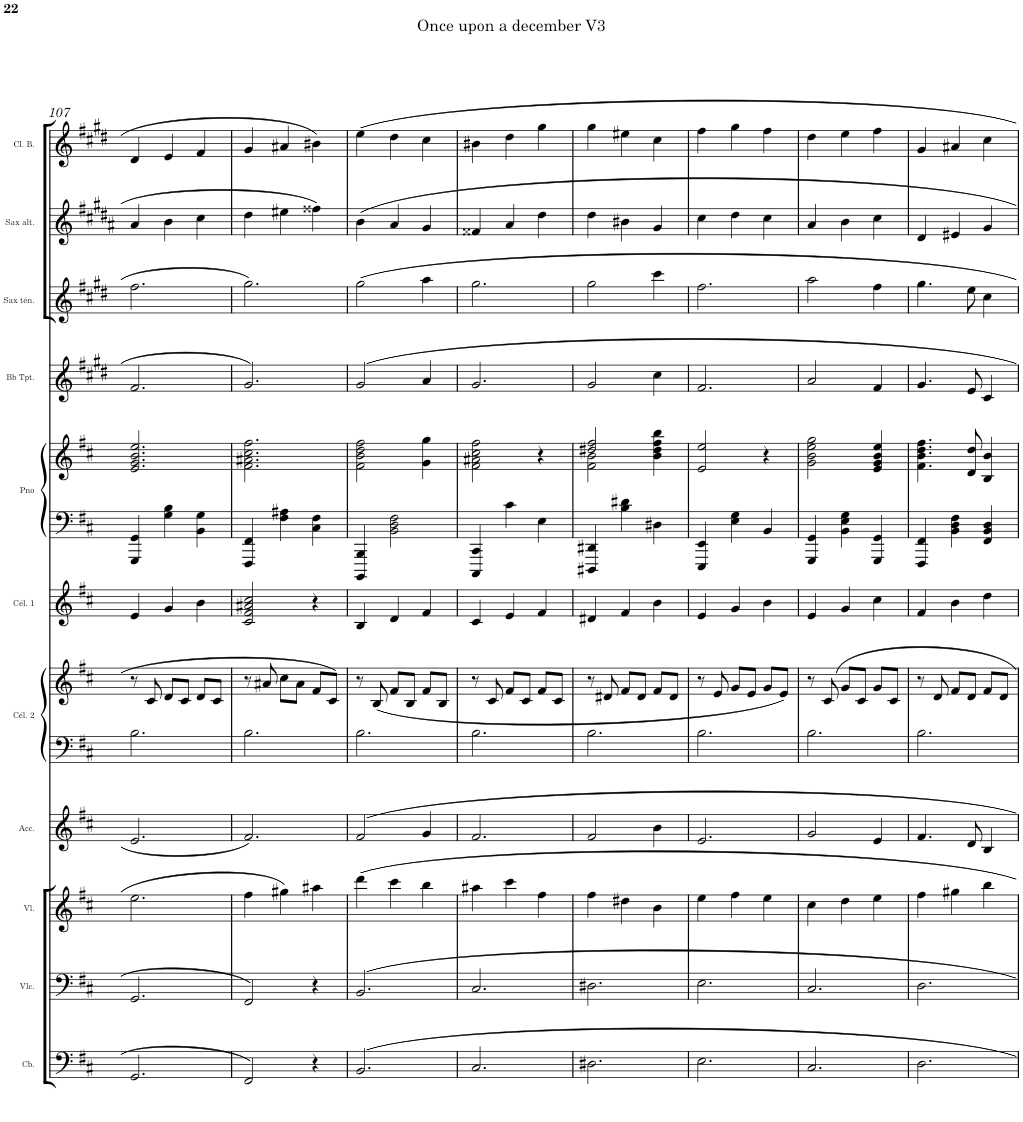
**kern	**kern	**kern	**kern	**kern	**kern	**kern	**kern	**kern	**kern	**kern	**kern	**kern
*part11	*part10	*part9	*part8	*part7	*part7	*part6	*part5	*part5	*part4	*part3	*part2	*part1
*staff13	*staff12	*staff11	*staff10	*staff9	*staff8	*staff7	*staff6	*staff5	*staff4	*staff3	*staff2	*staff1
*I"Contrebasse	*I"Violoncelle	*I"Violon	*I"Accordéon	*I"Célesta 2	*	*I"Célesta 1	*I"Piano	*	*I"Trumpet in Bb	*I"Saxo Ténor	*I"Saxo Alto	*I"Clarinette Basse en Sib
*I'Cb.	*I'Vlc.	*I'Vl.	*I'Acc.	*I'Cél. 2	*	*I'Cél. 1	*I'Pno	*	*	*I'Sax tén.	*I'Sax alt.	*I'Cl. B.
!!LO:PB:g=z
*clefF4	*clefF4	*clefG2	*clefG2	*clefF4	*clefG2	*clefG2	*clefF4	*clefG2	*clefG2	*clefG2	*clefG2	*clefG2
*Trd7c12	*	*	*	*Trd-7c-12	*Trd-7c-12	*Trd-7c-12	*	*	*Trd1c2	*Trd8c14	*Trd5c9	*Trd8c14
*k[f#c#]	*k[f#c#]	*k[f#c#]	*k[f#c#]	*k[f#c#]	*k[f#c#]	*k[f#c#]	*k[f#c#]	*k[f#c#]	*k[f#c#g#d#]	*k[f#c#g#d#]	*k[f#c#g#d#a#]	*k[f#c#g#d#]
*b:	*b:	*b:	*b:	*b:	*b:	*b:	*b:	*b:	*c#:	*c#:	*g#:	*c#:
*M3/4	*M3/4	*M3/4	*M3/4	*M3/4	*M3/4	*M3/4	*M3/4	*M3/4	*M3/4	*M3/4	*M3/4	*M3/4
=107	=107	=107	=107	=107	=107	=107	=107	=107	=107	=107	=107	=107
2.GG/	2.GG/	2.ee\	2.e/	2.B\	8r	4e/	4GGG/ 4GG/	2.e/ 2.g/ 2.b/ 2.ee/	2.f#/	2.ff#\	4a#/	4d#/
.	.	.	.	.	8c#/	.	.	.	.	.	.	.
.	.	.	.	.	8d/L	4g/	4G\ 4B\	.	.	.	4b\	4e/
.	.	.	.	.	8c#/J	.	.	.	.	.	.	.
.	.	.	.	.	8d/L	4b\	4BB\ 4G\	.	.	.	4cc#\	4f#/
.	.	.	.	.	8c#/J	.	.	.	.	.	.	.
=108	=108	=108	=108	=108	=108	=108	=108	=108	=108	=108	=108	=108
2FF#/	2FF#/	4ff#\	2.f#/	2.B\	8r	2c#/ 2f#/ 2a#X/ 2cc#/	4FFF#/ 4FF#/	2.f#\ 2.a#X\ 2.cc#\ 2.ff#\	2.g#/	2.gg#\	4dd#\	4g#/
.	.	.	.	.	8a#X/	.	.	.	.	.	.	.
.	.	4gg#X\	.	.	8cc#\L	.	4F#\ 4A#X\	.	.	.	4ee#X\	4a#X/
.	.	.	.	.	8a#\J	.	.	.	.	.	.	.
4r	4r	4aa#X\	.	.	8f#/L	4r	4C#\ 4F#\	.	.	.	4ff##X\	4b#X\
.	.	.	.	.	8c#/J	.	.	.	.	.	.	.
=109	=109	=109	=109	=109	=109	=109	=109	=109	=109	=109	=109	=109
2.BB/	2.BB/	4ddd\	2f#/	2.B\	8r	4B/	4BBBB/ 4BBB/	2f#\ 2b\ 2dd\ 2ff#\	2g#/	2gg#\	4b\	4ee\
.	.	.	.	.	(8B/	.	.	.	.	.	.	.
.	.	4ccc#\	.	.	8f#/L	4d/	2BB\ 2D\ 2F#\	.	.	.	4a#/	4dd#\
.	.	.	.	.	8B/J	.	.	.	.	.	.	.
.	.	4bb\	4g/	.	8f#/L	4f#/	.	4g\ 4gg\	4a/	4aa\	4g#/	4cc#\
.	.	.	.	.	8B/J	.	.	.	.	.	.	.
=110	=110	=110	=110	=110	=110	=110	=110	=110	=110	=110	=110	=110
2.C#/	2.C#/	4aa#X\	2.f#/	2.B\	8r	4c#/	4CCC#/ 4CC#/	2f#\ 2a#X\ 2cc#\ 2ff#\	2.g#/	2.gg#\	4f##X/	4b#X\
.	.	.	.	.	8c#/	.	.	.	.	.	.	.
.	.	4ccc#\	.	.	8f#/L	4e/	4c#\	.	.	.	4a#/	4dd#\
.	.	.	.	.	8c#/J	.	.	.	.	.	.	.
.	.	4ff#\	.	.	8f#/L	4f#/	4E\	4r	.	.	4dd#\	4gg#\
.	.	.	.	.	8c#/J	.	.	.	.	.	.	.
=111	=111	=111	=111	=111	=111	=111	=111	=111	=111	=111	=111	=111
*	*	*	*	*	*	*	*	*^	*	*	*	*
2.D#X\	2.D#X\	4ff#\	2f#/	2.B\	8r	4d#X/	4DDD#X/ 4DD#X/	2dd#X/ 2ff#/	2f#\ 2b\	2g#/	2gg#\	4dd#\	4gg#\
.	.	.	.	.	8d#X/	.	.	.	.	.	.	.	.
.	.	4dd#X\	.	.	8f#/L	4f#/	4B\ 4d#X\	.	.	.	.	4b#X\	4ee#X\
.	.	.	.	.	8d#/J	.	.	.	.	.	.	.	.
.	.	4b\	4b\	.	8f#/L	4b\	4D#X\	4b\ 4dd#\ 4ff#\ 4bb\	4ryy	4cc#\	4ccc#\	4g#/	4cc#\
.	.	.	.	.	8d#/J	.	.	.	.	.	.	.	.
*	*	*	*	*	*	*	*	*v	*v	*	*	*	*
=112	=112	=112	=112	=112	=112	=112	=112	=112	=112	=112	=112	=112
2.E\	2.E\	4ee\	2.e/	2.B\	8r	4e/	4EEE/ 4EE/	2e/ 2ee/	2.f#/	2.ff#\	4cc#\	4ff#\
.	.	.	.	.	8e/	.	.	.	.	.	.	.
.	.	4ff#\	.	.	8g/L	4g/	4E\ 4G\	.	.	.	4dd#\	4gg#\
.	.	.	.	.	8e/J	.	.	.	.	.	.	.
.	.	4ee\	.	.	8g/L	4b\	4BB/	4r	.	.	4cc#\	4ff#\
.	.	.	.	.	8e/J)	.	.	.	.	.	.	.
=113	=113	=113	=113	=113	=113	=113	=113	=113	=113	=113	=113	=113
2.C#/	2.C#/	4cc#\	2g/	2.B\	8r	4e/	4GGG/ 4GG/	2g\ 2b\ 2ee\ 2gg\	2a/	2aa\	4a#/	4dd#\
.	.	.	.	.	8c#/	.	.	.	.	.	.	.
.	.	4dd\	.	.	8g/L	4g/	4BB\ 4E\ 4G\	.	.	.	4b\	4ee\
.	.	.	.	.	8c#/J	.	.	.	.	.	.	.
.	.	4ee\	4e/	.	8g/L	4cc#\	4GGG/ 4GG/	4e/ 4g/ 4b/ 4ee/	4f#/	4ff#\	4cc#\	4ff#\
.	.	.	.	.	8c#/J	.	.	.	.	.	.	.
=114	=114	=114	=114	=114	=114	=114	=114	=114	=114	=114	=114	=114
2.D\	2.D\	4ff#\	4.f#/	2.B\	8r	4f#/	4FFF#/ 4FF#/	4.f#\ 4.b\ 4.dd\ 4.ff#\	4.g#/	4.gg#\	4d#/	4g#/
.	.	.	.	.	8d/	.	.	.	.	.	.	.
.	.	4gg#X\	.	.	8f#/L	4b\	4BB\ 4D\ 4F#\	.	.	.	4e#X/	4a#X/
.	.	.	8d/	.	8d/J	.	.	8d/ 8dd/	8e/	8ee\	.	.
.	.	4bb\	4B/	.	8f#/L	4dd\	4FF#/ 4BB/ 4D/	4B/ 4b/	4c#/	4cc#\	4g#/	4cc#\
.	.	.	.	.	8d/J	.	.	.	.	.	.	.
=	=	=	=	=	=	=	=	=	=	=	=	=
*-	*-	*-	*-	*-	*-	*-	*-	*-	*-	*-	*-	*-
